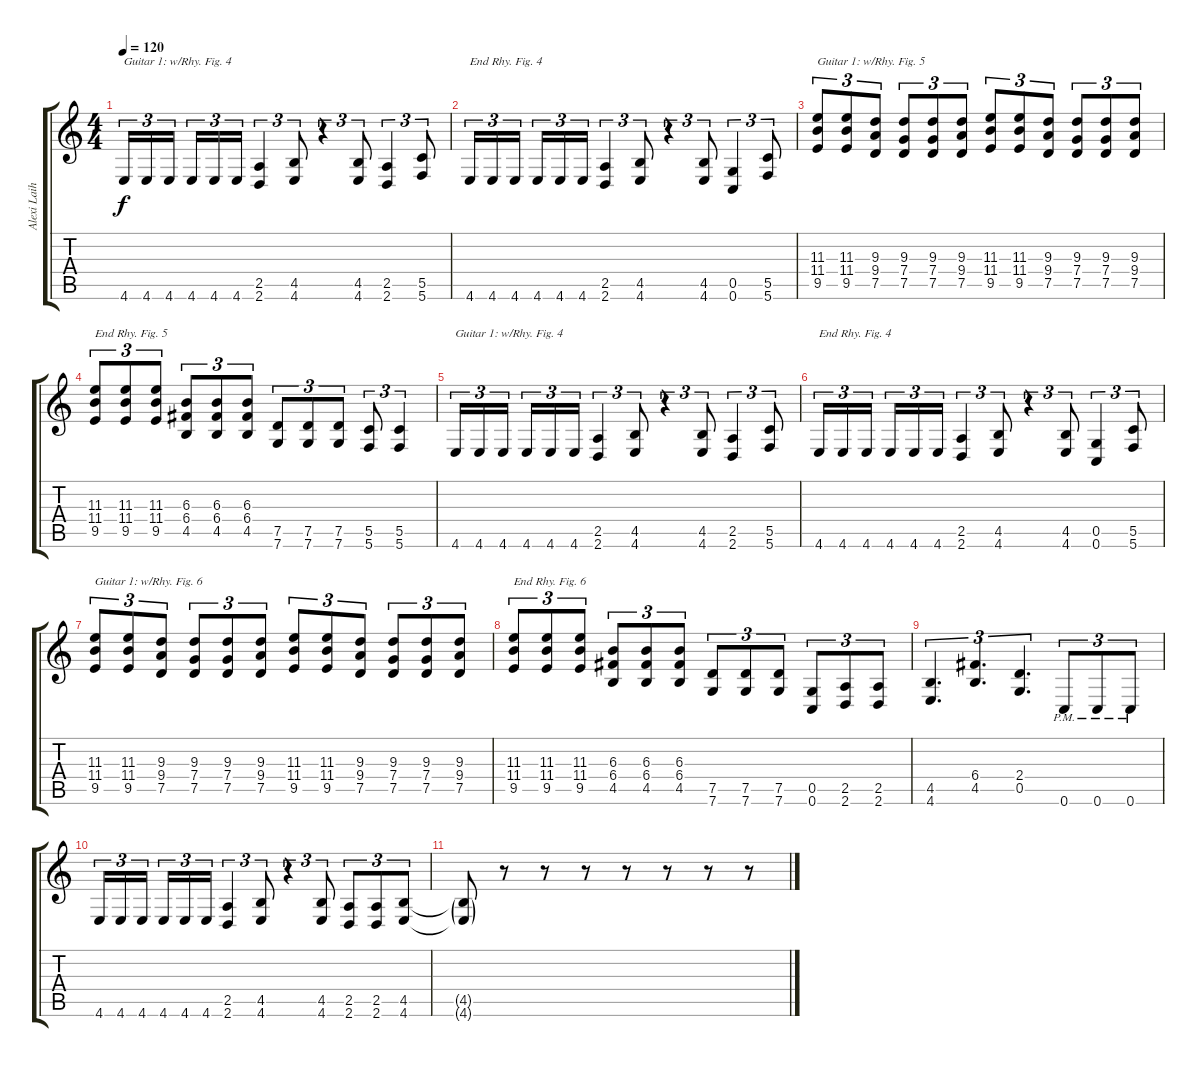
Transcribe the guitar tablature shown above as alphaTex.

\track ("Alexi Laiho [Guitar 1]" "Alexi Laih") {instrument distortionguitar}
\staff {score tabs}
\tuning (D4 A3 F3 C3 G2 C2) {hide}
\ts (4 4)
\tempo 120
\clef g2
\ks c
4.6.16{tu (3 2) txt "Guitar 1: w/Rhy. Fig. 4" dy f} 4.6.16{tu (3 2)} 4.6.16{tu (3 2)} 4.6.16{tu (3 2)} 4.6.16{tu (3 2)} 4.6.16{tu (3 2)} (2.5 2.6).4{tu (3 2)} (4.5 4.6).8{tu (3 2)} r.4{tu (3 2)} (4.5 4.6).8{tu (3 2)} (2.5 2.6).4{tu (3 2)} (5.5 5.6).8{tu (3 2)} |
4.6.16{tu (3 2) txt "End Rhy. Fig. 4"} 4.6.16{tu (3 2)} 4.6.16{tu (3 2)} 4.6.16{tu (3 2)} 4.6.16{tu (3 2)} 4.6.16{tu (3 2)} (2.5 2.6).4{tu (3 2)} (4.5 4.6).8{tu (3 2)} r.4{tu (3 2)} (4.5 4.6).8{tu (3 2)} (0.5 0.6).4{tu (3 2)} (5.5 5.6).8{tu (3 2)} |
(11.3 11.4 9.5).8{tu (3 2) txt "Guitar 1: w/Rhy. Fig. 5"} (11.3 11.4 9.5).8{tu (3 2)} (9.3 9.4 7.5).8{tu (3 2)} (9.3 7.4 7.5).8{tu (3 2)} (9.3 7.4 7.5).8{tu (3 2)} (9.3 9.4 7.5).8{tu (3 2)} (11.3 11.4 9.5).8{tu (3 2)} (11.3 11.4 9.5).8{tu (3 2)} (9.3 9.4 7.5).8{tu (3 2)} (9.3 7.4 7.5).8{tu (3 2)} (9.3 7.4 7.5).8{tu (3 2)} (9.3 9.4 7.5).8{tu (3 2)} |
(11.3 11.4 9.5).8{tu (3 2) txt "End Rhy. Fig. 5"} (11.3 11.4 9.5).8{tu (3 2)} (11.3 11.4 9.5).8{tu (3 2)} (6.3 6.4 4.5).8{tu (3 2)} (6.3 6.4 4.5).8{tu (3 2)} (6.3 6.4 4.5).8{tu (3 2)} (7.5 7.6).8{tu (3 2)} (7.5 7.6).8{tu (3 2)} (7.5 7.6).8{tu (3 2)} (5.5 5.6).8{tu (3 2)} (5.5 5.6).4{tu (3 2)} |
4.6.16{tu (3 2) txt "Guitar 1: w/Rhy. Fig. 4"} 4.6.16{tu (3 2)} 4.6.16{tu (3 2)} 4.6.16{tu (3 2)} 4.6.16{tu (3 2)} 4.6.16{tu (3 2)} (2.5 2.6).4{tu (3 2)} (4.5 4.6).8{tu (3 2)} r.4{tu (3 2)} (4.5 4.6).8{tu (3 2)} (2.5 2.6).4{tu (3 2)} (5.5 5.6).8{tu (3 2)} |
4.6.16{tu (3 2) txt "End Rhy. Fig. 4"} 4.6.16{tu (3 2)} 4.6.16{tu (3 2)} 4.6.16{tu (3 2)} 4.6.16{tu (3 2)} 4.6.16{tu (3 2)} (2.5 2.6).4{tu (3 2)} (4.5 4.6).8{tu (3 2)} r.4{tu (3 2)} (4.5 4.6).8{tu (3 2)} (0.5 0.6).4{tu (3 2)} (5.5 5.6).8{tu (3 2)} |
(11.3 11.4 9.5).8{tu (3 2) txt "Guitar 1: w/Rhy. Fig. 6"} (11.3 11.4 9.5).8{tu (3 2)} (9.3 9.4 7.5).8{tu (3 2)} (9.3 7.4 7.5).8{tu (3 2)} (9.3 7.4 7.5).8{tu (3 2)} (9.3 9.4 7.5).8{tu (3 2)} (11.3 11.4 9.5).8{tu (3 2)} (11.3 11.4 9.5).8{tu (3 2)} (9.3 9.4 7.5).8{tu (3 2)} (9.3 7.4 7.5).8{tu (3 2)} (9.3 7.4 7.5).8{tu (3 2)} (9.3 9.4 7.5).8{tu (3 2)} |
(11.3 11.4 9.5).8{tu (3 2) txt "End Rhy. Fig. 6"} (11.3 11.4 9.5).8{tu (3 2)} (11.3 11.4 9.5).8{tu (3 2)} (6.3 6.4 4.5).8{tu (3 2)} (6.3 6.4 4.5).8{tu (3 2)} (6.3 6.4 4.5).8{tu (3 2)} (7.5 7.6).8{tu (3 2)} (7.5 7.6).8{tu (3 2)} (7.5 7.6).8{tu (3 2)} (0.5 0.6).8{tu (3 2)} (2.5 2.6).8{tu (3 2)} (2.5 2.6).8{tu (3 2)} |
(4.5 4.6).4{d tu (3 2)} (6.4 4.5).4{d tu (3 2)} (2.4 0.5).4{d tu (3 2)} 0.6{pm}.8{tu (3 2)} 0.6{pm}.8{tu (3 2)} 0.6{pm}.8{tu (3 2)} |
4.6.16{tu (3 2)} 4.6.16{tu (3 2)} 4.6.16{tu (3 2)} 4.6.16{tu (3 2)} 4.6.16{tu (3 2)} 4.6.16{tu (3 2)} (2.5 2.6).4{tu (3 2)} (4.5 4.6).8{tu (3 2)} r.4{tu (3 2)} (4.5 4.6).8{tu (3 2)} (2.5 2.6).8{tu (3 2)} (2.5 2.6).8{tu (3 2)} (4.5 4.6).8{tu (3 2)} |
(4.5{g t} 4.6{g t}).8 r.8 r.8 r.8 r.8 r.8 r.8 r.8
